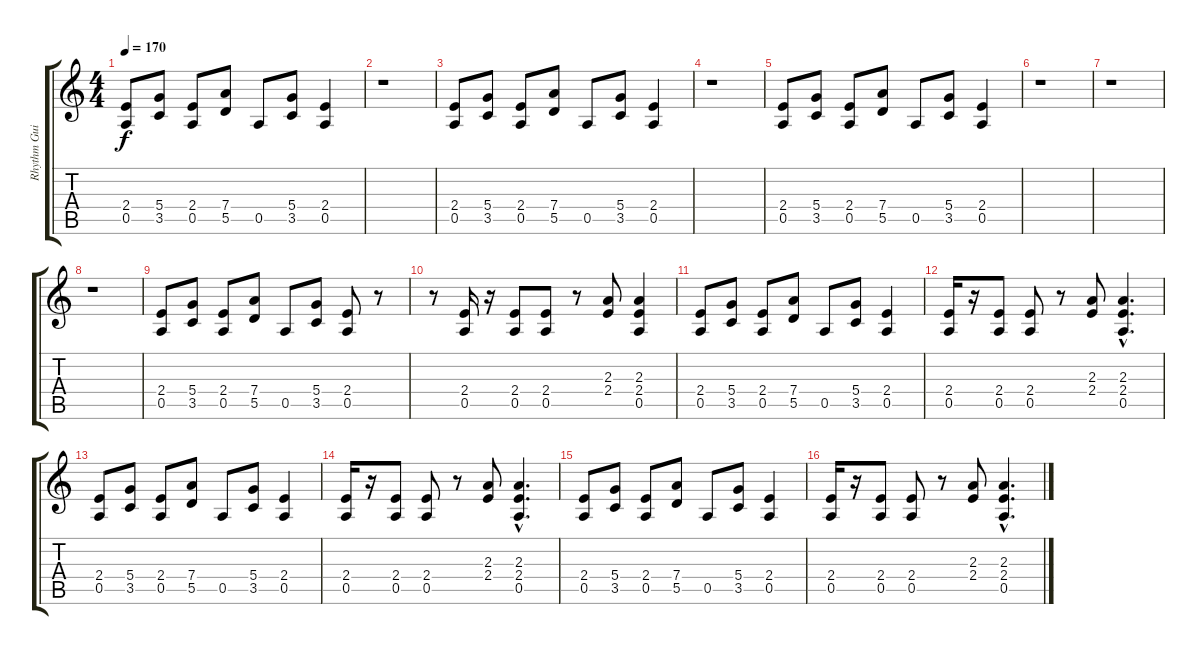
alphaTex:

\track ("Rhythm Guitar" "Rhythm Gui") {instrument distortionguitar}
\staff {score tabs}
\tuning (E4 B3 G3 D3 A2 E2) {hide}
\ts (4 4)
\tempo 170
\clef g2
\ks c
(2.4 0.5).8{dy f} (5.4 3.5).8 (2.4 0.5).8 (7.4 5.5).8 0.5.8 (5.4 3.5).8 (2.4 0.5).4 |
r.1 |
(2.4 0.5).8 (5.4 3.5).8 (2.4 0.5).8 (7.4 5.5).8 0.5.8 (5.4 3.5).8 (2.4 0.5).4 |
r.1 |
(2.4 0.5).8 (5.4 3.5).8 (2.4 0.5).8 (7.4 5.5).8 0.5.8 (5.4 3.5).8 (2.4 0.5).4 |
r.1 |
r.1 |
r.1 |
(2.4 0.5).8 (5.4 3.5).8 (2.4 0.5).8 (7.4 5.5).8 0.5.8 (5.4 3.5).8 (2.4 0.5).8 r.8 |
r.8 (2.4 0.5).16 r.16 (2.4 0.5).8 (2.4 0.5).8 r.8 (2.3 2.4).8 (2.3 2.4 0.5).4 |
(2.4 0.5).8 (5.4 3.5).8 (2.4 0.5).8 (7.4 5.5).8 0.5.8 (5.4 3.5).8 (2.4 0.5).4 |
(2.4 0.5).16 r.16 (2.4 0.5).8 (2.4 0.5).8 r.8 (2.3 2.4).8 (2.3{hac} 2.4{hac} 0.5{hac}).4{d} |
(2.4 0.5).8 (5.4 3.5).8 (2.4 0.5).8 (7.4 5.5).8 0.5.8 (5.4 3.5).8 (2.4 0.5).4 |
(2.4 0.5).16 r.16 (2.4 0.5).8 (2.4 0.5).8 r.8 (2.3 2.4).8 (2.3{hac} 2.4{hac} 0.5{hac}).4{d} |
(2.4 0.5).8 (5.4 3.5).8 (2.4 0.5).8 (7.4 5.5).8 0.5.8 (5.4 3.5).8 (2.4 0.5).4 |
(2.4 0.5).16 r.16 (2.4 0.5).8 (2.4 0.5).8 r.8 (2.3 2.4).8 (2.3{hac} 2.4{hac} 0.5{hac}).4{d}
